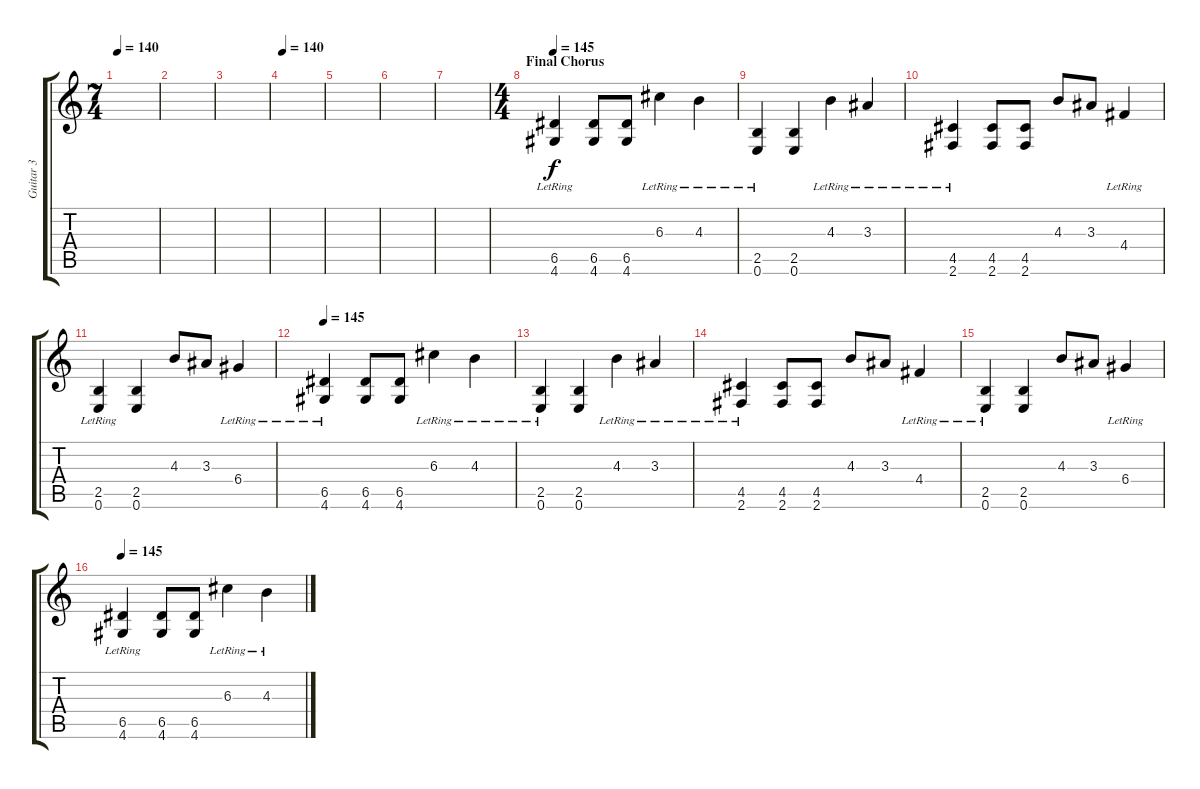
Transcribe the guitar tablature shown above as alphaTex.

\track ("Guitar 3" "Guitar 3") {instrument overdrivenguitar}
\staff {score tabs}
\tuning (E4 B3 G3 D3 A2 E2) {hide}
\ts (7 4)
\tempo 140
\clef g2
\ks c
|
|
|
\tempo 140
|
|
|
|
\ts (4 4)
\section ("" "Final Chorus")
\tempo 145
(6.5{lr} 4.6{lr}).4{volume 13} (6.5 4.6).8 (6.5 4.6).8 6.3{lr}.4 4.3{lr}.4 |
(2.5{lr} 0.6{lr}).4 (2.5 0.6).4 4.3{lr}.4 3.3{lr}.4 |
(4.5{lr} 2.6{lr}).4 (4.5 2.6).8 (4.5 2.6).8 4.3.8 3.3.8 4.4{lr}.4 |
(2.5{lr} 0.6{lr}).4 (2.5 0.6).4 4.3.8 3.3.8 6.4{lr}.4 |
\tempo 145
(6.5{lr} 4.6{lr}).4 (6.5 4.6).8 (6.5 4.6).8 6.3{lr}.4 4.3{lr}.4 |
(2.5{lr} 0.6{lr}).4 (2.5 0.6).4 4.3{lr}.4 3.3{lr}.4 |
(4.5{lr} 2.6{lr}).4 (4.5 2.6).8 (4.5 2.6).8 4.3.8 3.3.8 4.4{lr}.4 |
(2.5{lr} 0.6{lr}).4 (2.5 0.6).4 4.3.8 3.3.8 6.4{lr}.4 |
\tempo 145
(6.5{lr} 4.6{lr}).4 (6.5 4.6).8 (6.5 4.6).8 6.3{lr}.4 4.3{lr}.4
